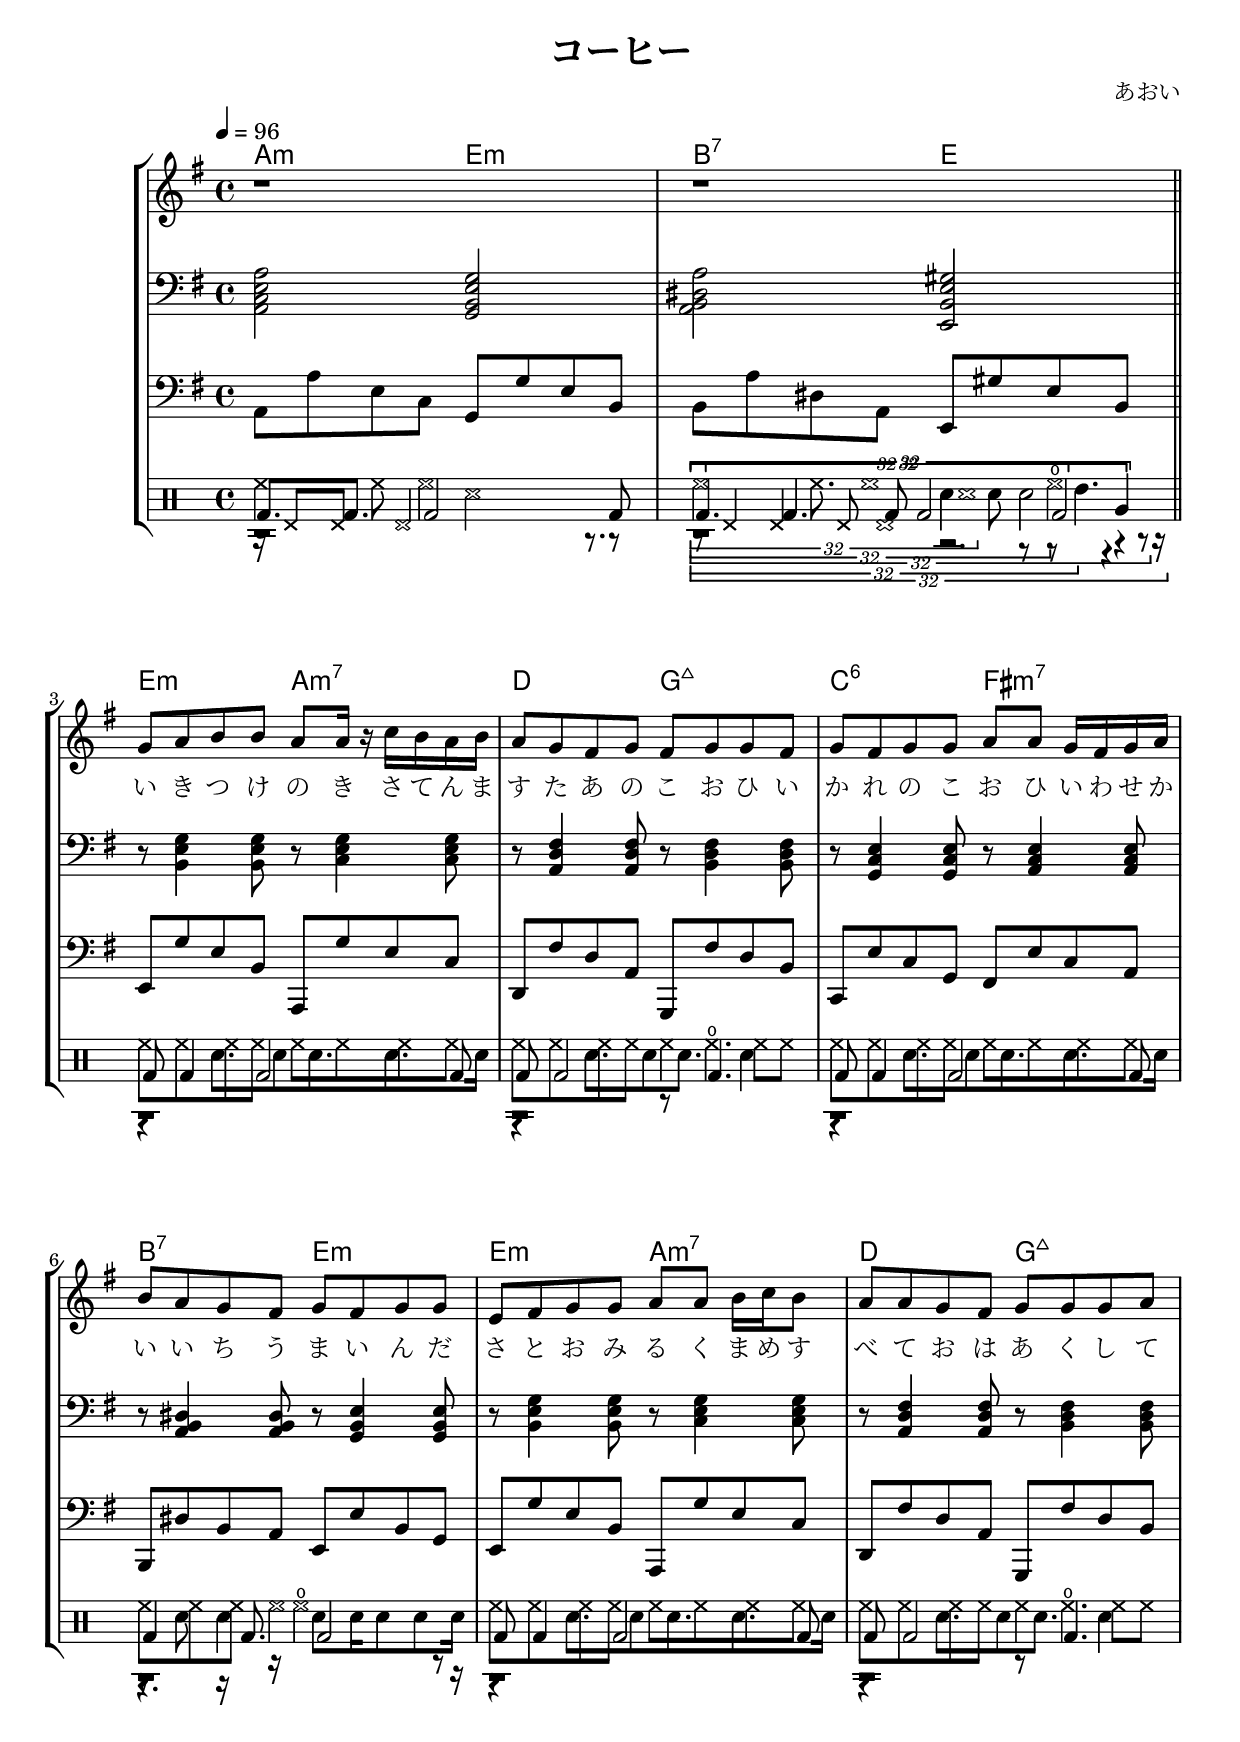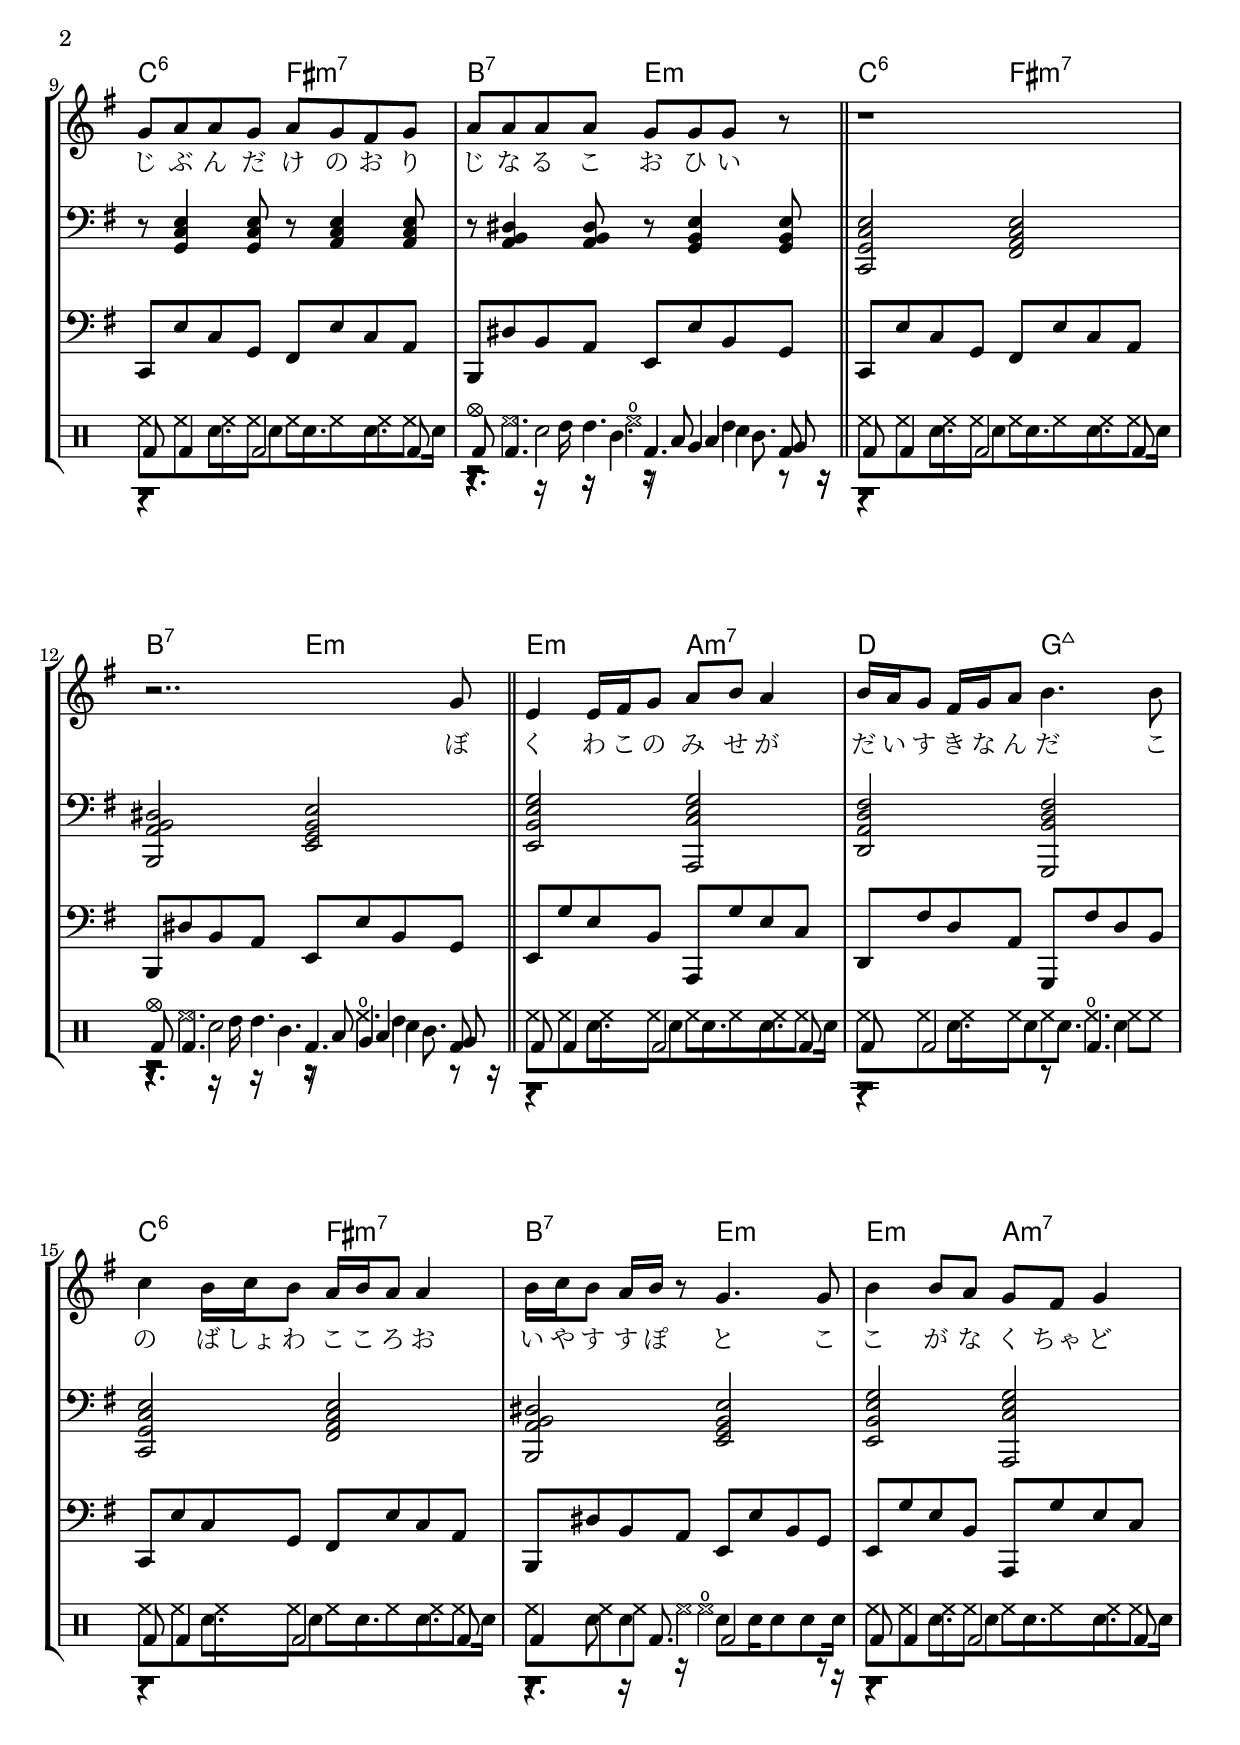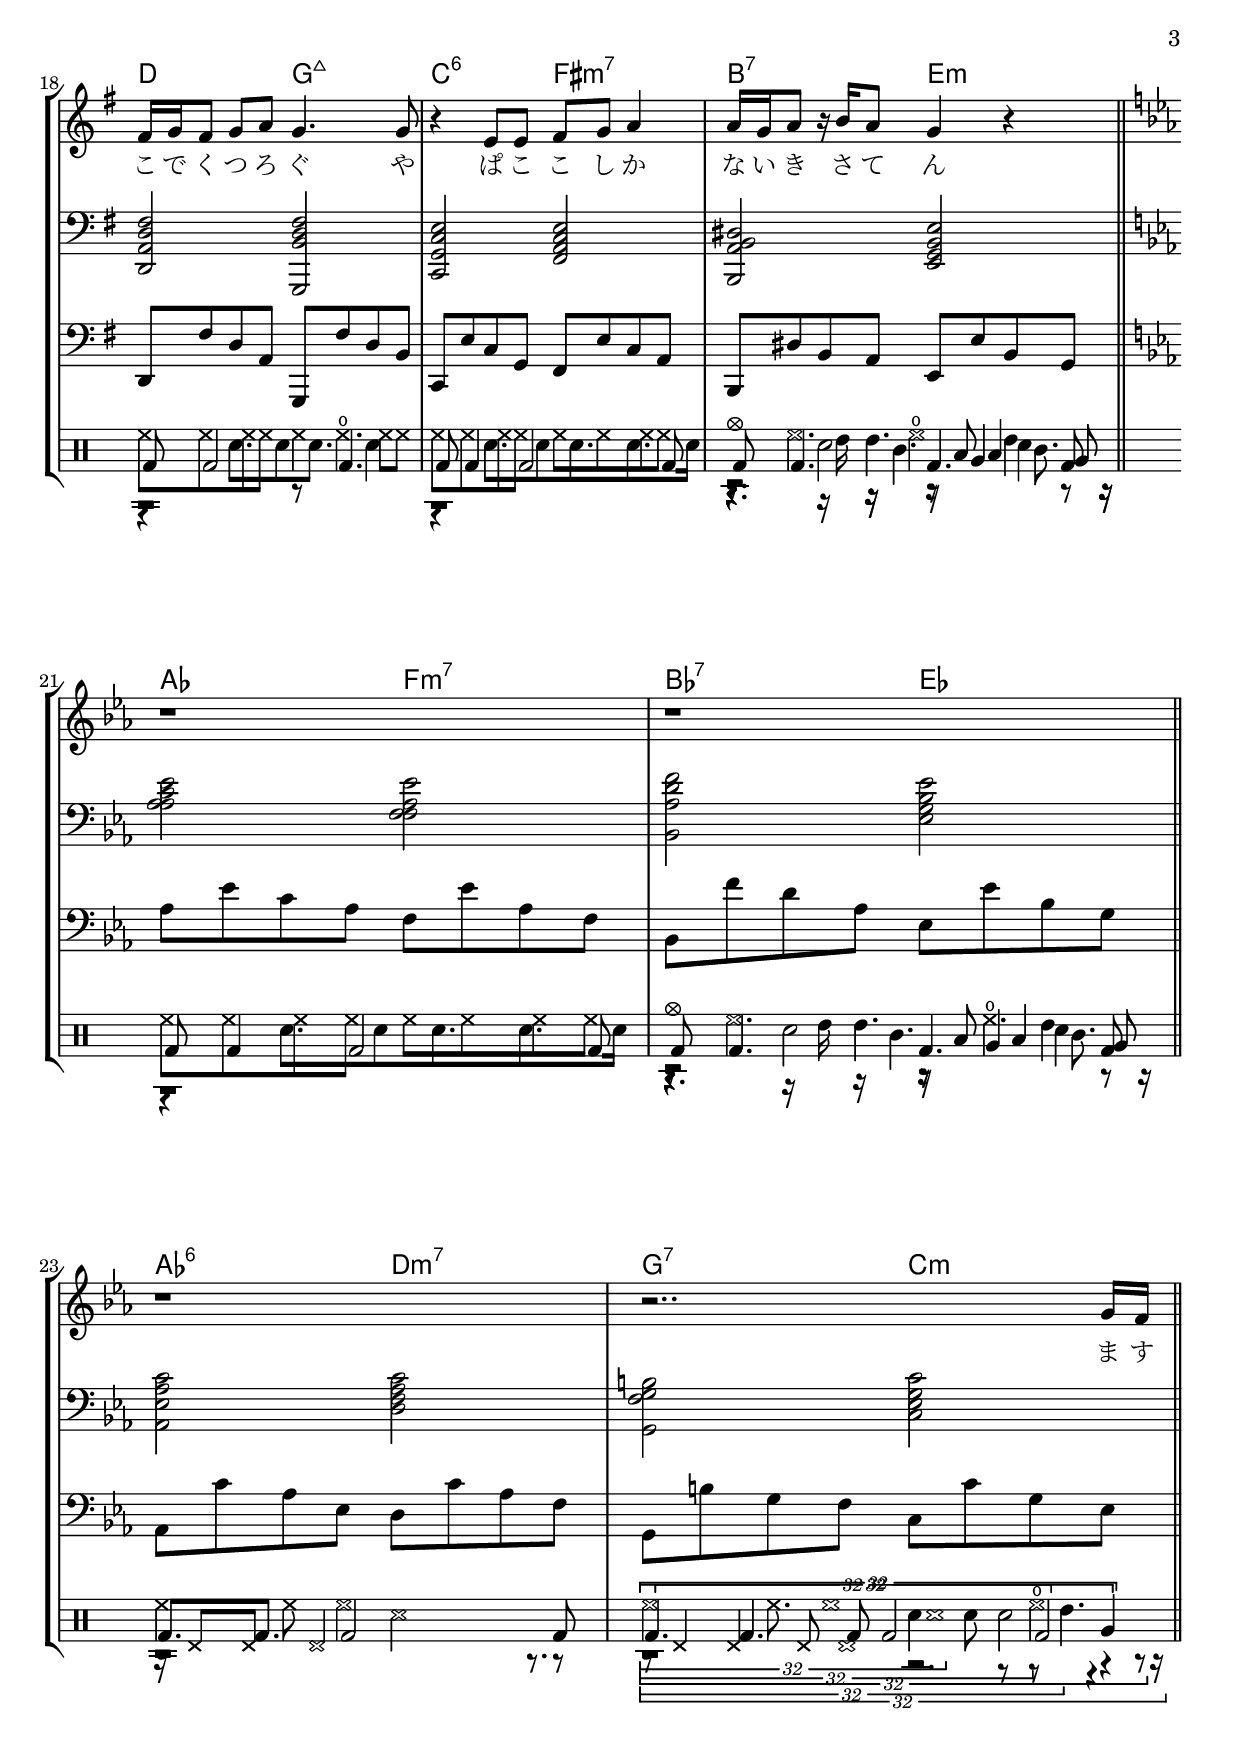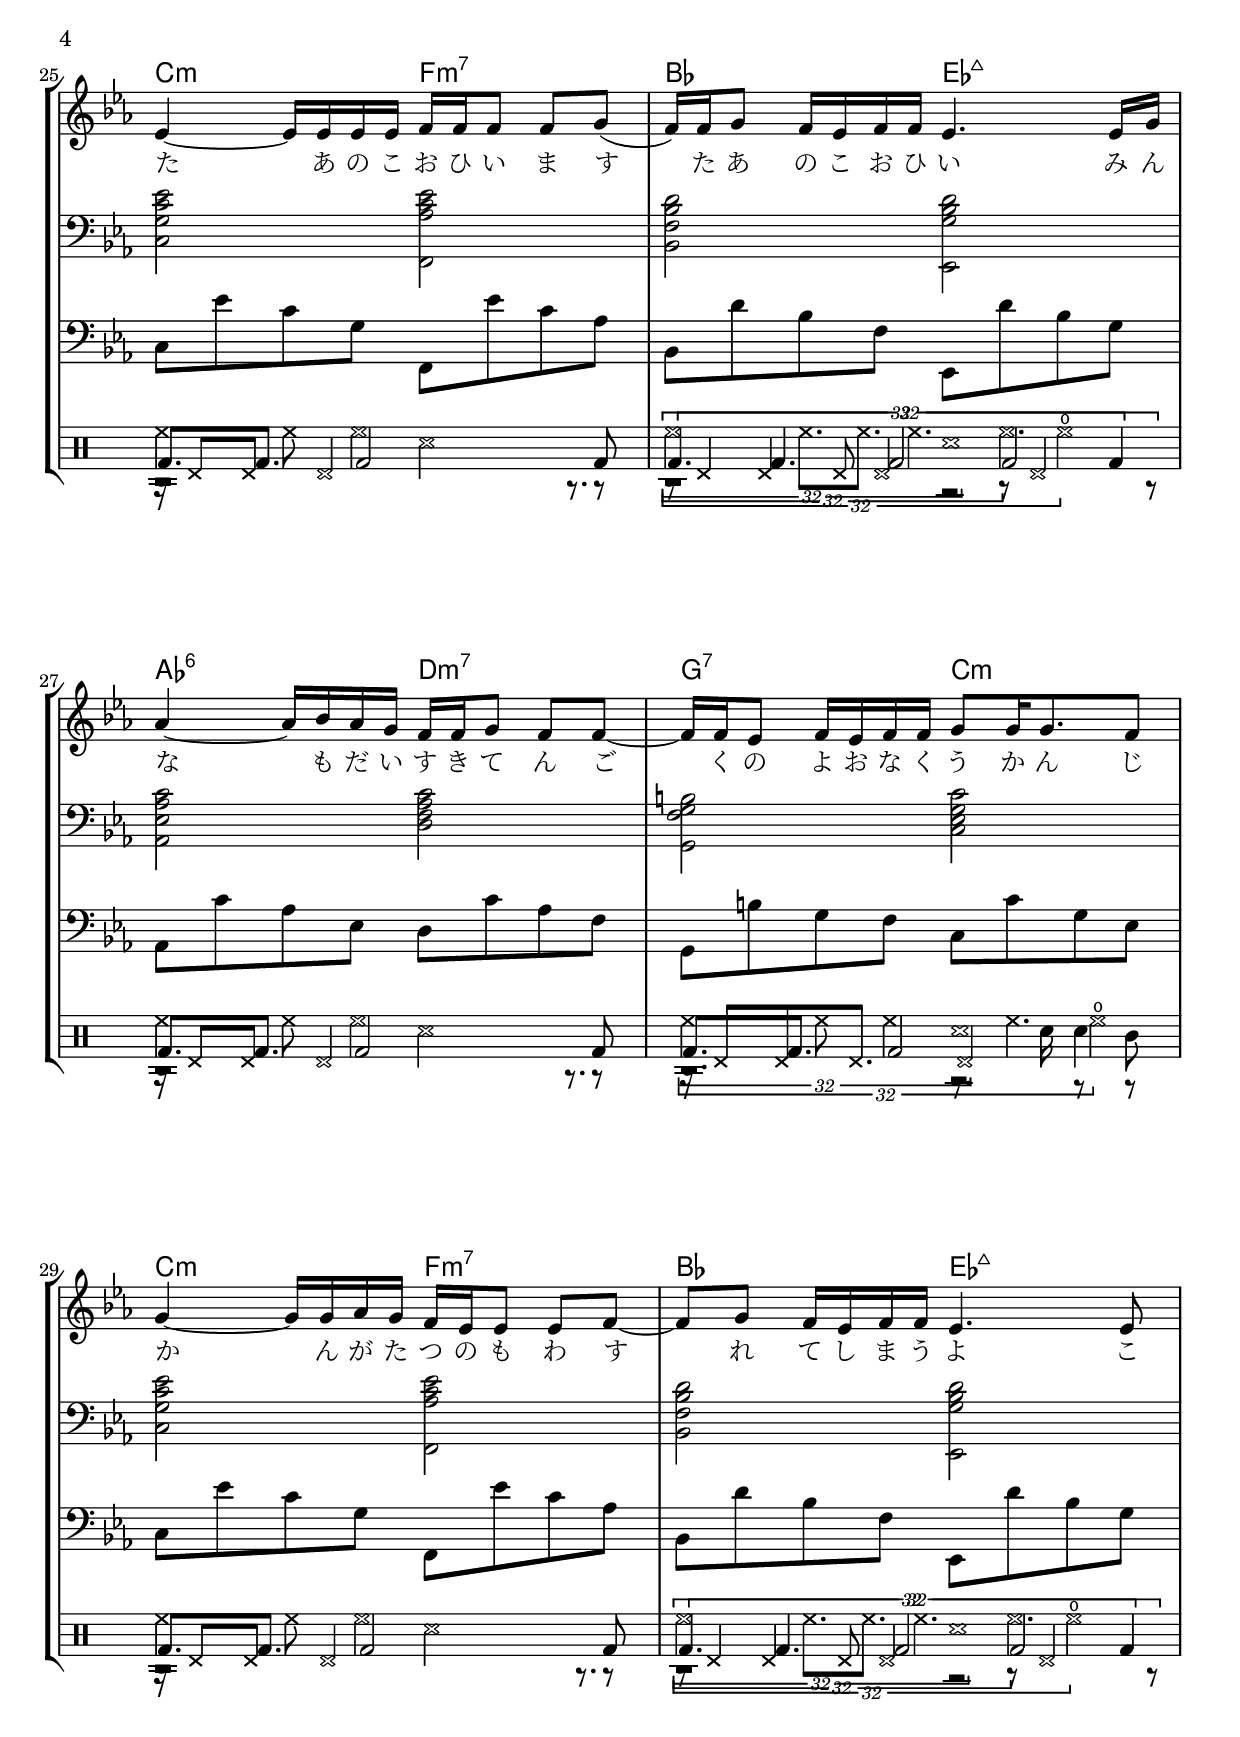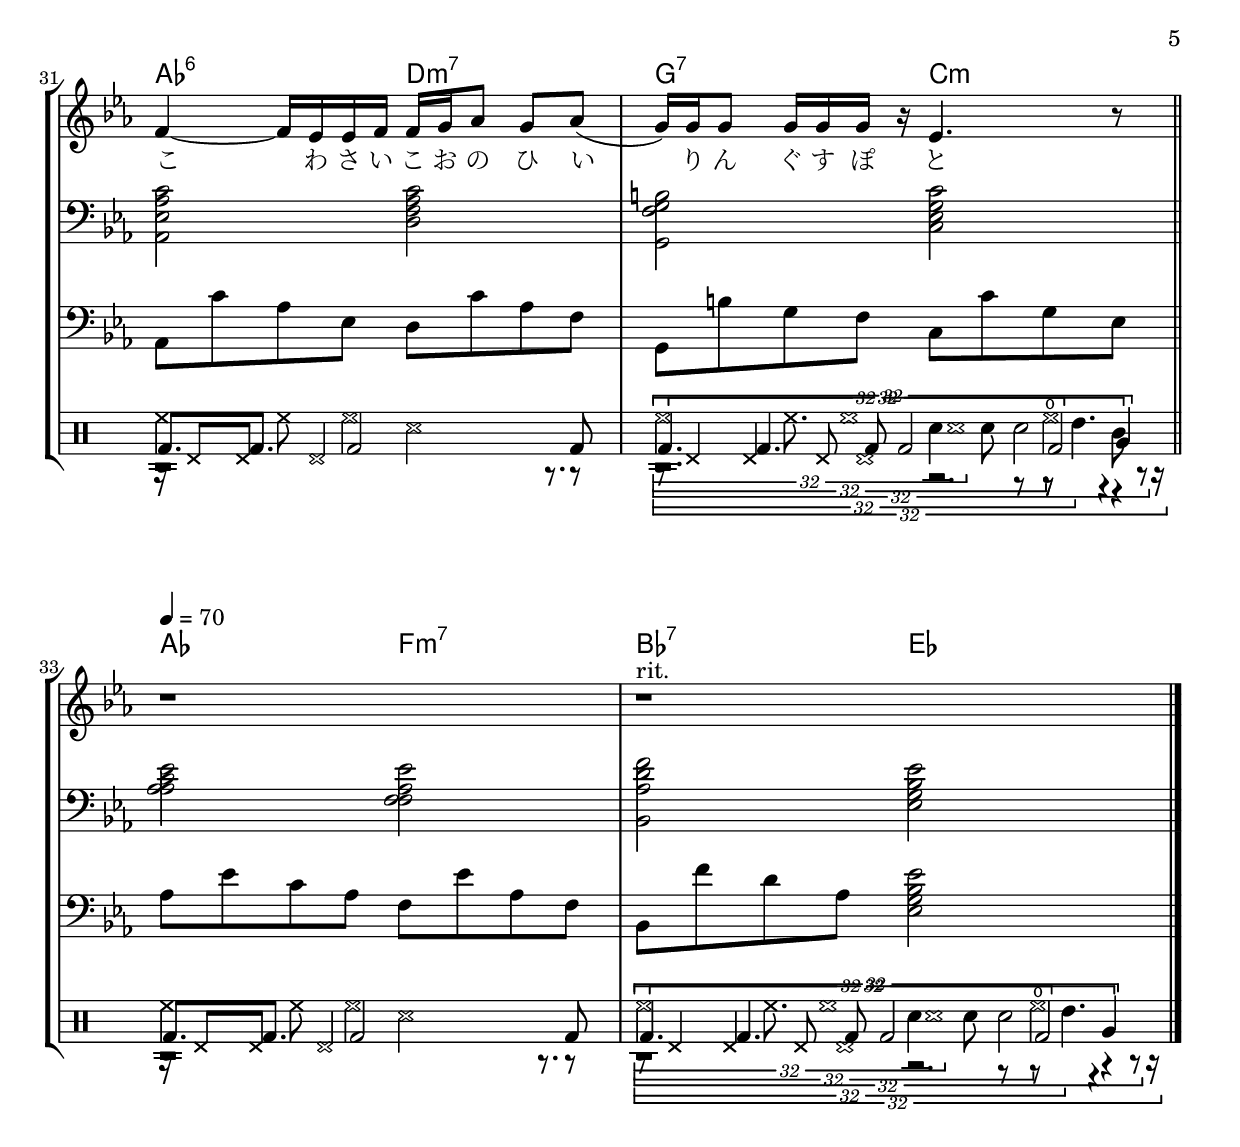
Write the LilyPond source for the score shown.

\version "2.12.1"

\header {
	title = \markup {コーヒー}
	composer = \markup \center-column {あおい}
}

harmony = \chordmode {
	a2:m e:m b:7 e 

	e:m a:min7 d g:maj7 c:6 fis:m7 b:7 e:m e:m a:min7 d g:maj7 c:6 fis:m7 b:7 e:m 

	c:6 fis:m7 b:7 e:m 

	e:m a:min7 d g:maj7 c:6 fis:m7 b:7 e:m e:m a:min7 d g:maj7 c:6 fis:m7 b:7 e:m 

	as f:min7 bes:7 es 

	as:6 d:m7 g:7 c:m 

	c:m f:min7 bes es:maj7 as:6 d:m7 g:7 c:m c:m f:min7 bes es:maj7 as:6 d:m7 g:7 c:m 

	as f:min7 bes:7 es 
}

melody = {
	\key g \major
	\tempo 4 = 96
	r1 | r1   
	\set Staff.midiInstrument = #"fss0.39"
	 g'8  a'8  b'8  b'8  a'8  a'16  r16  c''16  b'16  a'16  b'16 
	a'8  g'8  fis'8  g'8  fis'8  g'8  g'8  fis'8 
	g'8  fis'8  g'8  g'8  a'8  a'8  g'16  fis'16  g'16  a'16 
	b'8  a'8  g'8  fis'8  g'8  fis'8  g'8  g'8 
	e'8  fis'8  g'8  g'8  a'8  a'8  b'16  c''16  b'8 
	a'8  a'8  g'8  fis'8  g'8  g'8  g'8  a'8 
	g'8  a'8  a'8  g'8  a'8  g'8  fis'8  g'8 
	a'8  a'8  a'8  a'8  g'8  g'8  g'8  	r8 	r1 | r2.. 
	\set Staff.midiInstrument = #"fss0.39"
	g'8 
	e'4  e'16  fis'16  g'8  a'8  b'8  a'4 
	b'16  a'16  g'8  fis'16  g'16  a'8  b'4.  b'8 
	c''4  b'16  c''16  b'8  a'16  b'16  a'8  a'4 
	b'16  c''16  b'8  a'16  b'16  r8  g'4.  g'8 
	b'4  b'8  a'8  g'8  fis'8  g'4 
	fis'16  g'16  fis'8  g'8  a'8  g'4.  g'8 
	r4  e'8  e'8  fis'8  g'8  a'4 
	a'16  g'16  a'8  r16  b'16  a'8  g'4  	r4 	\key es \major
	r1 | r1   
	r1 | r2.. 
	\set Staff.midiInstrument = #"fss0.39"
	g'16  f'16 
	es'4~es'16  es'16  es'16  es'16  f'16  f'16  f'8  f'8  g'8 
	(f'16)  f'16  g'8  f'16  es'16  f'16  f'16  es'4.  es'16  g'16 
	as'4~as'16  bes'16  as'16  g'16  f'16  f'16  g'8  f'8  f'8~ 
	f'16  f'16  es'8  f'16  es'16  f'16  f'16  g'8  g'16  g'8.  f'8 
	g'4~g'16  g'16  as'16  g'16  f'16  es'16  es'8  es'8  f'8~ 
	f'8  g'8  f'16  es'16  f'16  f'16  es'4.  es'8 
	f'4~f'16  es'16  es'16  f'16  f'16  g'16  as'8  g'8  as'8 
	(g'16)  g'16  g'8  g'16  g'16  g'16  r16  es'4.  	r8 	\tempo 4 = 70
	r1 | r1^"rit." \bar "|."
}

words = \lyricmode {
	
	い  き  つ  け  の  き  さ  て  ん  ま  す  た  あ  の  こ  お  ひ  い  か  れ  の  こ  お  ひ  い  わ  せ  か  い  い  ち  う  ま  い  ん  だ  さ  と  お  み  る  く  ま  め  す  べ  て  お  は  あ  く  し  て  じ  ぶ  ん  だ  け  の  お  り  じ  な  る  こ  お  ひ  い  
	
	ぼ  く  わ  こ  の  み  せ  が  だ  い  す  き  な  ん  だ  こ  の  ば  しょ  わ  こ  こ  ろ  お  い  や  す  す  ぽ  と  こ  こ  が  な  く  ちゃ  ど  こ  で  く  つ  ろ  ぐ  や  ぱ  こ  こ  し  か  な  い  き  さ  て  ん  
	
	
	ま  す  た  あ  の  こ  お  ひ  い  ま  す  た  あ  の  こ  お  ひ  い  み  ん  な  も  だ  い  す  き  て  ん  ご  く  の  よ  お  な  く  う  か  ん  じ  か  ん  が  た  つ  の  も  わ  す  れ  て  し  ま  う  よ  こ  こ  わ  さ  い  こ  お  の  ひ  い  り  ん  ぐ  す  ぽ  と  
	
}

tempochange = {
	\tempo 4 = 96
	r1 | r1 \bar "||"
	\tempo 4 = 96
	r1 | r1 | r1 | r1 | r1 | r1 | r1 | r1 \bar "||"
	\tempo 4 = 96
	r1 | r1 \bar "||"
	\tempo 4 = 96
	r1 | r1 | r1 | r1 | r1 | r1 | r1 | r1 \bar "||"
	\tempo 4 = 96
	r1 | r1 \bar "||"
	\tempo 4 = 96
	r1 | r1 \bar "||"
	\tempo 4 = 96
	r1 | r1 | r1 | r1 | r1 | r1 | r1 | r1 \bar "||"
	\tempo 4 = 70
	r1 | \tempo 4 = 52 r2 \tempo 4 = 46 r2 \bar "|."
}

mainacc = {
	\clef bass
	\set Staff.midiInstrument = #"String Ensemble 1"
	\key g \major
	\tempo 4 = 96
	<a, c e a>2
	<g, b, e g>2
	<b, a, dis a>2
	<e, b, e gis>2
	\bar "||"

	\set Staff.midiInstrument = #"Tremolo Strings"
	r8 <b, e g>4 <b, e g>8
	r8 <c e g>4 <c e g>8
	r8 <a, d fis>4 <a, d fis>8
	r8 <b, d fis>4 <b, d fis>8
	r8 <g, c e>4 <g, c e>8
	r8 <a, c e>4 <a, c e>8
	r8 <a, b, dis>4 <a, b, dis>8
	r8 <g, b, e>4 <g, b, e>8
	r8 <b, e g>4 <b, e g>8
	r8 <c e g>4 <c e g>8
	r8 <a, d fis>4 <a, d fis>8
	r8 <b, d fis>4 <b, d fis>8
	r8 <g, c e>4 <g, c e>8
	r8 <a, c e>4 <a, c e>8
	r8 <a, b, dis>4 <a, b, dis>8
	r8 <g, b, e>4 <g, b, e>8
	\bar "||"

	\set Staff.midiInstrument = #"Choir Aahs"
	<c, g, c e>2
	<fis, a, c e>2
	<b,, a, b, dis>2
	<e, g, b, e>2
	\bar "||"

	\set Staff.midiInstrument = #"Choir Aahs"
	<e, b, e g>2
	<a,, c e g>2
	<d, a, d fis>2
	<g,, b, d fis>2
	<c, g, c e>2
	<fis, a, c e>2
	<b,, a, b, dis>2
	<e, g, b, e>2
	<e, b, e g>2
	<a,, c e g>2
	<d, a, d fis>2
	<g,, b, d fis>2
	<c, g, c e>2
	<fis, a, c e>2
	<b,, a, b, dis>2
	<e, g, b, e>2
	\bar "||"

	\set Staff.midiInstrument = #"Choir Aahs"
	\key es \major
	<as as c' es'>2
	<f f as es'>2
	<bes, as d' f'>2
	<es g bes es'>2
	\bar "||"

	\set Staff.midiInstrument = #"String Ensemble 1"
	<as, es as c'>2
	<d f as c'>2
	<g, f g b>2
	<c es g c'>2
	\bar "||"

	\set Staff.midiInstrument = #"String Ensemble 1"
	<c g c' es'>2
	<f, as c' es'>2
	<bes, f bes d'>2
	<es, g bes d'>2
	<as, es as c'>2
	<d f as c'>2
	<g, f g b>2
	<c es g c'>2
	<c g c' es'>2
	<f, as c' es'>2
	<bes, f bes d'>2
	<es, g bes d'>2
	<as, es as c'>2
	<d f as c'>2
	<g, f g b>2
	<c es g c'>2
	\bar "||"

	\set Staff.midiInstrument = #"String Ensemble 1"
	\tempo 4 = 70
	<as as c' es'>2
	<f f as es'>2
	<bes, as d' f'>2
	<es g bes es'>2
	\bar "|."
}

subacc = {
	\clef bass
	\set Staff.midiInstrument = #"Pizzicato Strings"
	\key g \major
	\tempo 4 = 96
	a,8 a e c
	g,8 g e b,
	b,8 a dis a,
	e,8 gis e b,
	\bar "||"

	\set Staff.midiInstrument = #"Pizzicato Strings"
	e,8 g e b,
	a,,8 g e c
	d,8 fis d a,
	g,,8 fis d b,
	c,8 e c g,
	fis,8 e c a,
	b,,8 dis b, a,
	e,8 e b, g,
	e,8 g e b,
	a,,8 g e c
	d,8 fis d a,
	g,,8 fis d b,
	c,8 e c g,
	fis,8 e c a,
	b,,8 dis b, a,
	e,8 e b, g,
	\bar "||"

	\set Staff.midiInstrument = #"Pizzicato Strings"
	c,8 e c g,
	fis,8 e c a,
	b,,8 dis b, a,
	e,8 e b, g,
	\bar "||"

	\set Staff.midiInstrument = #"Pizzicato Strings"
	e,8 g e b,
	a,,8 g e c
	d,8 fis d a,
	g,,8 fis d b,
	c,8 e c g,
	fis,8 e c a,
	b,,8 dis b, a,
	e,8 e b, g,
	e,8 g e b,
	a,,8 g e c
	d,8 fis d a,
	g,,8 fis d b,
	c,8 e c g,
	fis,8 e c a,
	b,,8 dis b, a,
	e,8 e b, g,
	\bar "||"

	\set Staff.midiInstrument = #"Pizzicato Strings"
	\key es \major
	as8 es' c' as
	f8 es' as f
	bes,8 f' d' as
	es8 es' bes g
	\bar "||"

	\set Staff.midiInstrument = #"Pizzicato Strings"
	as,8 c' as es
	d8 c' as f
	g,8 b g f
	c8 c' g es
	\bar "||"

	\set Staff.midiInstrument = #"Pizzicato Strings"
	c8 es' c' g
	f,8 es' c' as
	bes,8 d' bes f
	es,8 d' bes g
	as,8 c' as es
	d8 c' as f
	g,8 b g f
	c8 c' g es
	c8 es' c' g
	f,8 es' c' as
	bes,8 d' bes f
	es,8 d' bes g
	as,8 c' as es
	d8 c' as f
	g,8 b g f
	c8 c' g es
	\bar "||"

	\set Staff.midiInstrument = #"Pizzicato Strings"
	\tempo 4 = 70
	as8 es' c' as
	f8 es' as f
	bes,8 f' d' as
	<es g bes es'>2
	\bar "|."
}

percA = {
	\drummode {
	hh4 hh8 hh2 r8  |\times 16/32{ hh2 hh8. hh1 r4 r16 } \bar "||"
	hh8 hh8 hh8 hh8 hh8 hh8 hh8 hh8  |hh8 hh8 hh8 hh8 hh4 hh8 hh8  |hh8 hh8 hh8 hh8 hh8 hh8 hh8 hh8  |hh8 hh8 hh8 hh2 r8  |hh8 hh8 hh8 hh8 hh8 hh8 hh8 hh8  |hh8 hh8 hh8 hh8 hh4 hh8 hh8  |hh8 hh8 hh8 hh8 hh8 hh8 hh8 hh8  |r8 hh2. r8  \bar "||"
	hh8 hh8 hh8 hh8 hh8 hh8 hh8 hh8  |r8 hh2. r8  \bar "||"
	hh8 hh8 hh8 hh8 hh8 hh8 hh8 hh8  |hh8 hh8 hh8 hh8 hh4 hh8 hh8  |hh8 hh8 hh8 hh8 hh8 hh8 hh8 hh8  |hh8 hh8 hh8 hh2 r8  |hh8 hh8 hh8 hh8 hh8 hh8 hh8 hh8  |hh8 hh8 hh8 hh8 hh4 hh8 hh8  |hh8 hh8 hh8 hh8 hh8 hh8 hh8 hh8  |r8 hh2. r8  \bar "||"
	hh8 hh8 hh8 hh8 hh8 hh8 hh8 hh8  |r8 hh2. r8  \bar "||"
	hh4 hh8 hh2 r8  |\times 16/32{ hh2 hh8. hh1 r4 r16 } \bar "||"
	hh4 hh8 hh2 r8  |\times 16/32{ hh2 hh8. hh8. hh4. hh2. } |hh4 hh8 hh2 r8  |hh4 hh8 hh4 hh4.  |hh4 hh8 hh2 r8  |\times 16/32{ hh2 hh8. hh8. hh4. hh2. } |hh4 hh8 hh2 r8  |\times 16/32{ hh2 hh8. hh1 r4 r16 } \bar "||"
	hh4 hh8 hh2 r8  |\times 16/32{ hh2 hh8. hh1 r4 r16 } \bar "|."
	}
}

percB = {
	\drummode {
	r16 hhp8 hhp8 hhp2 r8.  |\times 16/32{ r8 hhp4 hhp4 hhp8 hhp1 r4 } \bar "||"
	r4 sn8. sn8 sn8. sn8. sn16  |r4 sn8. sn8 sn8. sn4  |r4 sn8. sn8 sn8. sn8. sn16  |r8 sn8 sn4 sn8 sn16 sn8 sn8 sn16  |r4 sn8. sn8 sn8. sn8. sn16  |r4 sn8. sn8 sn8. sn4  |r4 sn8. sn8 sn8. sn8. sn16  |r4 sn2 sn4  \bar "||"
	r4 sn8. sn8 sn8. sn8. sn16  |r4 sn2 sn4  \bar "||"
	r4 sn8. sn8 sn8. sn8. sn16  |r4 sn8. sn8 sn8. sn4  |r4 sn8. sn8 sn8. sn8. sn16  |r8 sn8 sn4 sn8 sn16 sn8 sn8 sn16  |r4 sn8. sn8 sn8. sn8. sn16  |r4 sn8. sn8 sn8. sn4  |r4 sn8. sn8 sn8. sn8. sn16  |r4 sn2 sn4  \bar "||"
	r4 sn8. sn8 sn8. sn8. sn16  |r4 sn2 sn4  \bar "||"
	r16 hhp8 hhp8 hhp2 r8.  |\times 16/32{ r8 hhp4 hhp4 hhp8 hhp1 r4 } \bar "||"
	r16 hhp8 hhp8 hhp2 r8.  |\times 16/32{ r8 hhp4 hhp4 hhp8 hhp2 r8 hhp2 r8 } |r16 hhp8 hhp8 hhp2 r8.  |r16 hhp8 hhp8 hhp8. hhp2  |r16 hhp8 hhp8 hhp2 r8.  |\times 16/32{ r8 hhp4 hhp4 hhp8 hhp2 r8 hhp2 r8 } |r16 hhp8 hhp8 hhp2 r8.  |\times 16/32{ r8 hhp4 hhp4 hhp8 hhp1 r4 } \bar "||"
	r16 hhp8 hhp8 hhp2 r8.  |\times 16/32{ r8 hhp4 hhp4 hhp8 hhp1 r4 } \bar "|."
	}
}

percC = {
	\drummode {
	r1  |\times 16/32{ r1 r2 hho2 } \bar "||"
	bd8 bd4 bd2 bd8  |bd8 bd2 bd4.  |bd8 bd4 bd2 bd8  |bd4 r16 bd8. bd2  |bd8 bd4 bd2 bd8  |bd8 bd2 bd4.  |bd8 bd4 bd2 bd8  |bd8 bd4. bd4. bd8  \bar "||"
	bd8 bd4 bd2 bd8  |bd8 bd4. bd4. bd8  \bar "||"
	bd8 bd4 bd2 bd8  |bd8 bd2 bd4.  |bd8 bd4 bd2 bd8  |bd4 r16 bd8. bd2  |bd8 bd4 bd2 bd8  |bd8 bd2 bd4.  |bd8 bd4 bd2 bd8  |bd8 bd4. bd4. bd8  \bar "||"
	bd8 bd4 bd2 bd8  |bd8 bd4. bd4. bd8  \bar "||"
	r1  |\times 16/32{ r1 r2 hho2 } \bar "||"
	r1  |\times 16/32{ r1 r2 hho2 } |r1  |\times 16/32{ r1 r2 hho2 } |r1  |\times 16/32{ r1 r2 hho2 } |r1  |\times 16/32{ r1 r2 hho2 } \bar "||"
	r1  |\times 16/32{ r1 r2 hho2 } \bar "|."
	}
}

percD = {
	\drummode {
	bd8. bd8. bd2 bd8  |\times 16/32{ bd4. bd4. bd8 bd2 r8 bd2 } \bar "||"
	r1  |r2 r8 hho4.  |r1  |r4. r16 hho2 r16  |r1  |r2 r8 hho4.  |r1  |r4. r16 hho2 r16  \bar "||"
	r1  |r2 r8 hho4.  \bar "||"
	r1  |r2 r8 hho4.  |r1  |r4. r16 hho2 r16  |r1  |r2 r8 hho4.  |r1  |r4. r16 hho2 r16  \bar "||"
	r1  |r2 r8 hho4.  \bar "||"
	bd8. bd8. bd2 bd8  |\times 16/32{ bd4. bd4. bd8 bd2 r8 bd2 } \bar "||"
	bd8. bd8. bd2 bd8  |\times 16/32{ bd4. bd4. bd2 bd2 bd4 } |bd8. bd8. bd2 bd8  |bd8. bd8. bd2 r8  |bd8. bd8. bd2 bd8  |\times 16/32{ bd4. bd4. bd2 bd2 bd4 } |bd8. bd8. bd2 bd8  |\times 16/32{ bd4. bd4. bd8 bd2 r8 bd2 } \bar "||"
	bd8. bd8. bd2 bd8  |\times 16/32{ bd4. bd4. bd8 bd2 r8 bd2 } \bar "|."
	}
}

percE = {
	\drummode {
	r2 ss2  |\times 16/32{ r1 ss1 } \bar "||"
	r1 |r1 |r1 |r1 |r1 |r1 |r1 |cymc1  \bar "||"
	r1 |cymc1  \bar "||"
	r1 |r1 |r1 |r1 |r1 |r1 |r1 |cymc1  \bar "||"
	r1 |cymc1  \bar "||"
	r2 ss2  |\times 16/32{ r1 ss1 } \bar "||"
	r2 ss2  |\times 16/32{ r1 ss1 } |r2 ss2  |\times 16/32{ r1 ss1 } |r2 ss2  |\times 16/32{ r1 ss1 } |r2 ss2  |\times 16/32{ r1 ss1 } \bar "||"
	r2 ss2  |\times 16/32{ r1 ss1 } \bar "|."
	}
}

percF = {
	\drummode {
	r1 |\times 16/32{ r1 sn4 sn8 sn2 r8 } \bar "||"
	r1 |r1 |r1 |r1 |r1 |r1 |r1 |r4 r16 tommh16 tommh4. tommh4  \bar "||"
	r1 |r4 r16 tommh16 tommh4. tommh4  \bar "||"
	r1 |r1 |r1 |r1 |r1 |r1 |r1 |r4 r16 tommh16 tommh4. tommh4  \bar "||"
	r1 |r4 r16 tommh16 tommh4. tommh4  \bar "||"
	r1 |\times 16/32{ r1 sn4 sn8 sn2 r8 } \bar "||"
	r1 |r1 |r1 |r2 r8. sn16 sn4  |r1 |r1 |r1 |\times 16/32{ r1 sn4 sn8 sn2 r8 } \bar "||"
	r1 |\times 16/32{ r1 sn4 sn8 sn2 r8 } \bar "|."
	}
}

percG = {
	\drummode {
	r1 |r1 \bar "||"
	r1 |r1 |r1 |r1 |r1 |r1 |r1 |r4. r16 tomml4. tomml8.  \bar "||"
	r1 |r4. r16 tomml4. tomml8.  \bar "||"
	r1 |r1 |r1 |r1 |r1 |r1 |r1 |r4. r16 tomml4. tomml8.  \bar "||"
	r1 |r4. r16 tomml4. tomml8.  \bar "||"
	r1 |r1 \bar "||"
	r1 |r1 |r1 |r2. r8 tomml8  |r1 |r1 |r1 |r2. r8 tomml8  \bar "||"
	r1 |r1 \bar "|."
	}
}

percH = {
	\drummode {
	r1 |\times 16/32{ r1 r2 r8 tommh4. } \bar "||"
	r1 |r1 |r1 |r1 |r1 |r1 |r1 |r2 r16 toml8 toml4 r16  \bar "||"
	r1 |r2 r16 toml8 toml4 r16  \bar "||"
	r1 |r1 |r1 |r1 |r1 |r1 |r1 |r2 r16 toml8 toml4 r16  \bar "||"
	r1 |r2 r16 toml8 toml4 r16  \bar "||"
	r1 |\times 16/32{ r1 r2 r8 tommh4. } \bar "||"
	r1 |r1 |r1 |r1 |r1 |r1 |r1 |\times 16/32{ r1 r2 r8 tommh4. } \bar "||"
	r1 |\times 16/32{ r1 r2 r8 tommh4. } \bar "|."
	}
}

percI = {
	\drummode {
	r1 |\times 16/32{ r1 r2. tomfh4 } \bar "||"
	r1 |r1 |r1 |r1 |r1 |r1 |r1 |r2 r8 tomfh4 tomfh8  \bar "||"
	r1 |r2 r8 tomfh4 tomfh8  \bar "||"
	r1 |r1 |r1 |r1 |r1 |r1 |r1 |r2 r8 tomfh4 tomfh8  \bar "||"
	r1 |r2 r8 tomfh4 tomfh8  \bar "||"
	r1 |\times 16/32{ r1 r2. tomfh4 } \bar "||"
	r1 |r1 |r1 |r1 |r1 |r1 |r1 |\times 16/32{ r1 r2. tomfh4 } \bar "||"
	r1 |\times 16/32{ r1 r2. tomfh4 } \bar "|."
	}
}

\score {
	<<
		\new StaffGroup <<
			\new ChordNames {\harmony}
			\new Voice = "melody" {\melody}
			\new Lyrics \lyricsto "melody" \words
			\new Staff = "mainacc" {\mainacc}
			\new Staff = "subacc" {\subacc}
			\new DrumStaff <<
				\new DrumVoice {\percA}
				\new DrumVoice {\percB}
				\new DrumVoice {\percC}
				\new DrumVoice {\percD}
				\new DrumVoice {\percE}
				\new DrumVoice {\percF}
				\new DrumVoice {\percG}
				\new DrumVoice {\percH}
				\new DrumVoice {\percI}
			>>
		>>
	>>
	\layout { }
}
